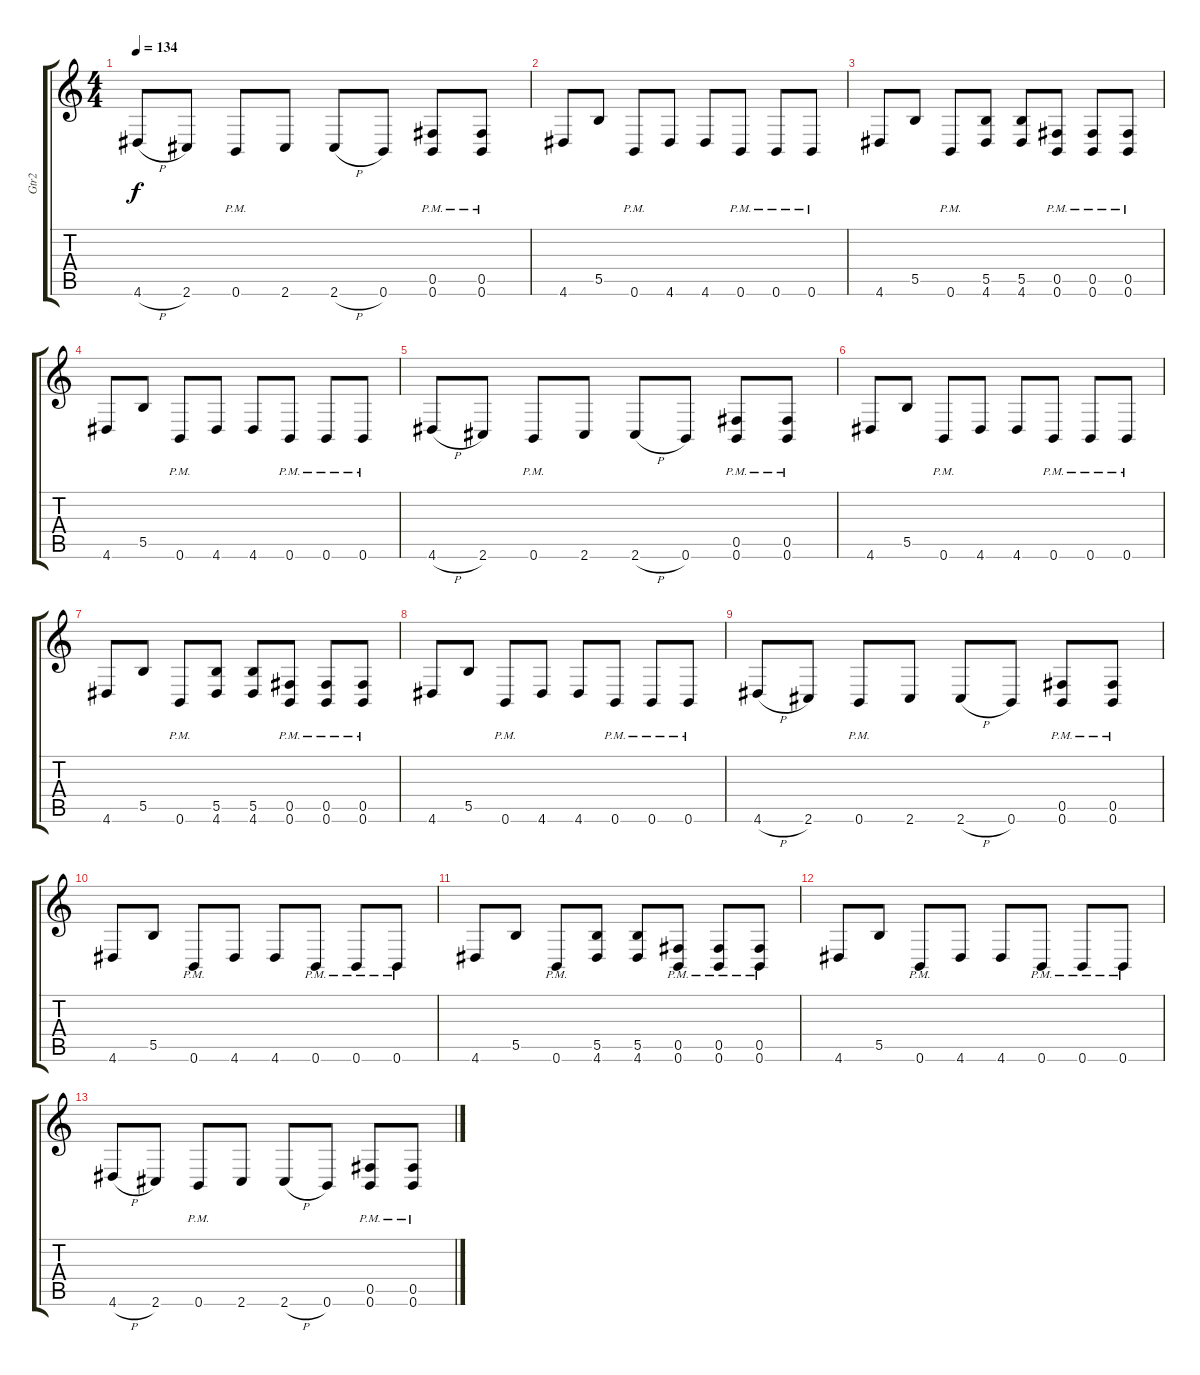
\track ("Gtr2" "Gtr2") {instrument distortionguitar}
\staff {score tabs}
\tuning (Db4 Ab3 E3 B2 Gb2 B1) {hide}
\ts (4 4)
\tempo 134
\clef g2
\ks c
4.6{h}.8{dy f} 2.6.8 0.6{pm}.8 2.6.8 2.6{h}.8 0.6.8 (0.5{pm} 0.6{pm}).8 (0.5{pm} 0.6{pm}).8 |
4.6.8 5.5.8 0.6{pm}.8 4.6.8 4.6.8 0.6{pm}.8 0.6{pm}.8 0.6{pm}.8 |
4.6.8 5.5.8 0.6{pm}.8 (5.5 4.6).8 (5.5 4.6).8 (0.5{pm} 0.6{pm}).8 (0.5{pm} 0.6{pm}).8 (0.5{pm} 0.6{pm}).8 |
4.6.8 5.5.8 0.6{pm}.8 4.6.8 4.6.8 0.6{pm}.8 0.6{pm}.8 0.6{pm}.8 |
4.6{h}.8 2.6.8 0.6{pm}.8 2.6.8 2.6{h}.8 0.6.8 (0.5{pm} 0.6{pm}).8 (0.5{pm} 0.6{pm}).8 |
4.6.8 5.5.8 0.6{pm}.8 4.6.8 4.6.8 0.6{pm}.8 0.6{pm}.8 0.6{pm}.8 |
4.6.8 5.5.8 0.6{pm}.8 (5.5 4.6).8 (5.5 4.6).8 (0.5{pm} 0.6{pm}).8 (0.5{pm} 0.6{pm}).8 (0.5{pm} 0.6{pm}).8 |
4.6.8 5.5.8 0.6{pm}.8 4.6.8 4.6.8 0.6{pm}.8 0.6{pm}.8 0.6{pm}.8 |
4.6{h}.8 2.6.8 0.6{pm}.8 2.6.8 2.6{h}.8 0.6.8 (0.5{pm} 0.6{pm}).8 (0.5{pm} 0.6{pm}).8 |
4.6.8 5.5.8 0.6{pm}.8 4.6.8 4.6.8 0.6{pm}.8 0.6{pm}.8 0.6{pm}.8 |
4.6.8 5.5.8 0.6{pm}.8 (5.5 4.6).8 (5.5 4.6).8 (0.5{pm} 0.6{pm}).8 (0.5{pm} 0.6{pm}).8 (0.5{pm} 0.6{pm}).8 |
4.6.8 5.5.8 0.6{pm}.8 4.6.8 4.6.8 0.6{pm}.8 0.6{pm}.8 0.6{pm}.8 |
4.6{h}.8 2.6.8 0.6{pm}.8 2.6.8 2.6{h}.8 0.6.8 (0.5{pm} 0.6{pm}).8 (0.5{pm} 0.6{pm}).8
